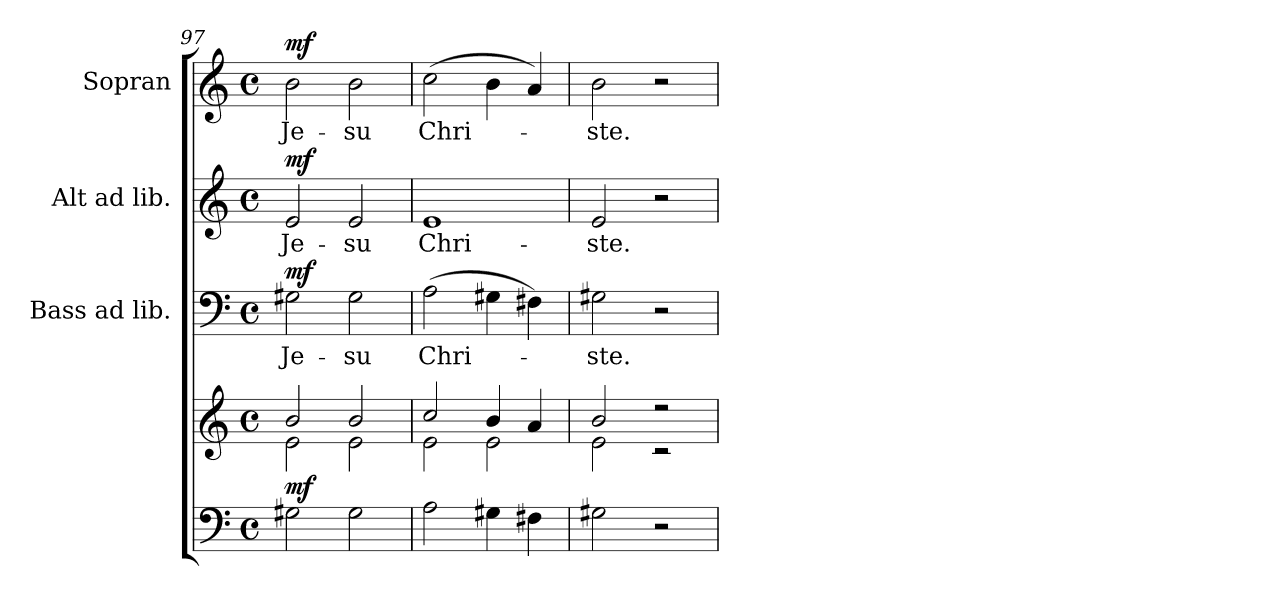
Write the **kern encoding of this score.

**kern	**kern	**dynam	**kern	**text	**dynam	**kern	**text	**dynam	**kern	**text	**dynam
*part4	*part4	*part4	*part3	*part3	*part3	*part2	*part2	*part2	*part1	*part1	*part1
*staff5	*staff4	*staff4/5	*staff3	*staff3	*staff3	*staff2	*staff2	*staff2	*staff1	*staff1	*staff1
*	*	*	*I"Bass ad lib.	*	*	*I"Alt ad lib.	*	*	*I"Sopran	*	*
*	*	*	*I'B.	*	*	*I'A.	*	*	*I'S.	*	*
*clefF4	*clefG2	*	*clefF4	*	*	*clefG2	*	*	*clefG2	*	*
*k[]	*k[]	*	*k[]	*	*	*k[]	*	*	*k[]	*	*
*C:	*C:	*	*C:	*	*	*C:	*	*	*C:	*	*
*M4/4	*M4/4	*	*M4/4	*	*	*M4/4	*	*	*M4/4	*	*
*met(c)	*met(c)	*	*met(c)	*	*	*met(c)	*	*	*met(c)	*	*
=97	=97	=97	=97	=97	=97	=97	=97	=97	=97	=97	=97
*	*^	*	*	*	*	*	*	*	*	*	*
!	!	!	!LO:DY:b	!	!LO:LY:b	!LO:DY:a	!	!LO:LY:b	!LO:DY:a	!	!LO:LY:b	!LO:DY:a
2G#X\	2b/	2e\	mf	2G#X\	Je-	mf	2e/	Je-	mf	2b\	Je-	mf
!	!	!	!	!	!LO:LY:b	!	!	!LO:LY:b	!	!	!LO:LY:b	!
2G#\	2b/	2e\	.	2G#\	-su	.	2e/	-su	.	2b\	-su	.
=98	=98	=98	=98	=98	=98	=98	=98	=98	=98	=98	=98	=98
!	!	!	!	!	!LO:LY:b	!	!	!LO:LY:b	!	!	!LO:LY:b	!
2A\	2cc/	2e\	.	(>2A\	Chri-	.	1e	Chri-	.	(>2cc\	Chri-	.
4G#X\	4b/	2e\	.	4G#X\	.	.	.	.	.	4b\	.	.
4F#X\	4a/	.	.	4F#X\)	.	.	.	.	.	4a/)	.	.
!!LO:PB:g=z
=99	=99	=99	=99	=99	=99	=99	=99	=99	=99	=99	=99	=99
!	!	!	!	!	!LO:LY:b	!	!	!LO:LY:b	!	!	!LO:LY:b	!
2G#X\	2b/	2e\	.	2G#X\	-ste.	.	2e/	-ste.	.	2b\	-ste.	.
2r	2r	2r	.	2r	.	.	2r	.	.	2r	.	.
*	*v	*v	*	*	*	*	*	*	*	*	*	*
=	=	=	=	=	=	=	=	=	=	=	=
*-	*-	*-	*-	*-	*-	*-	*-	*-	*-	*-	*-
